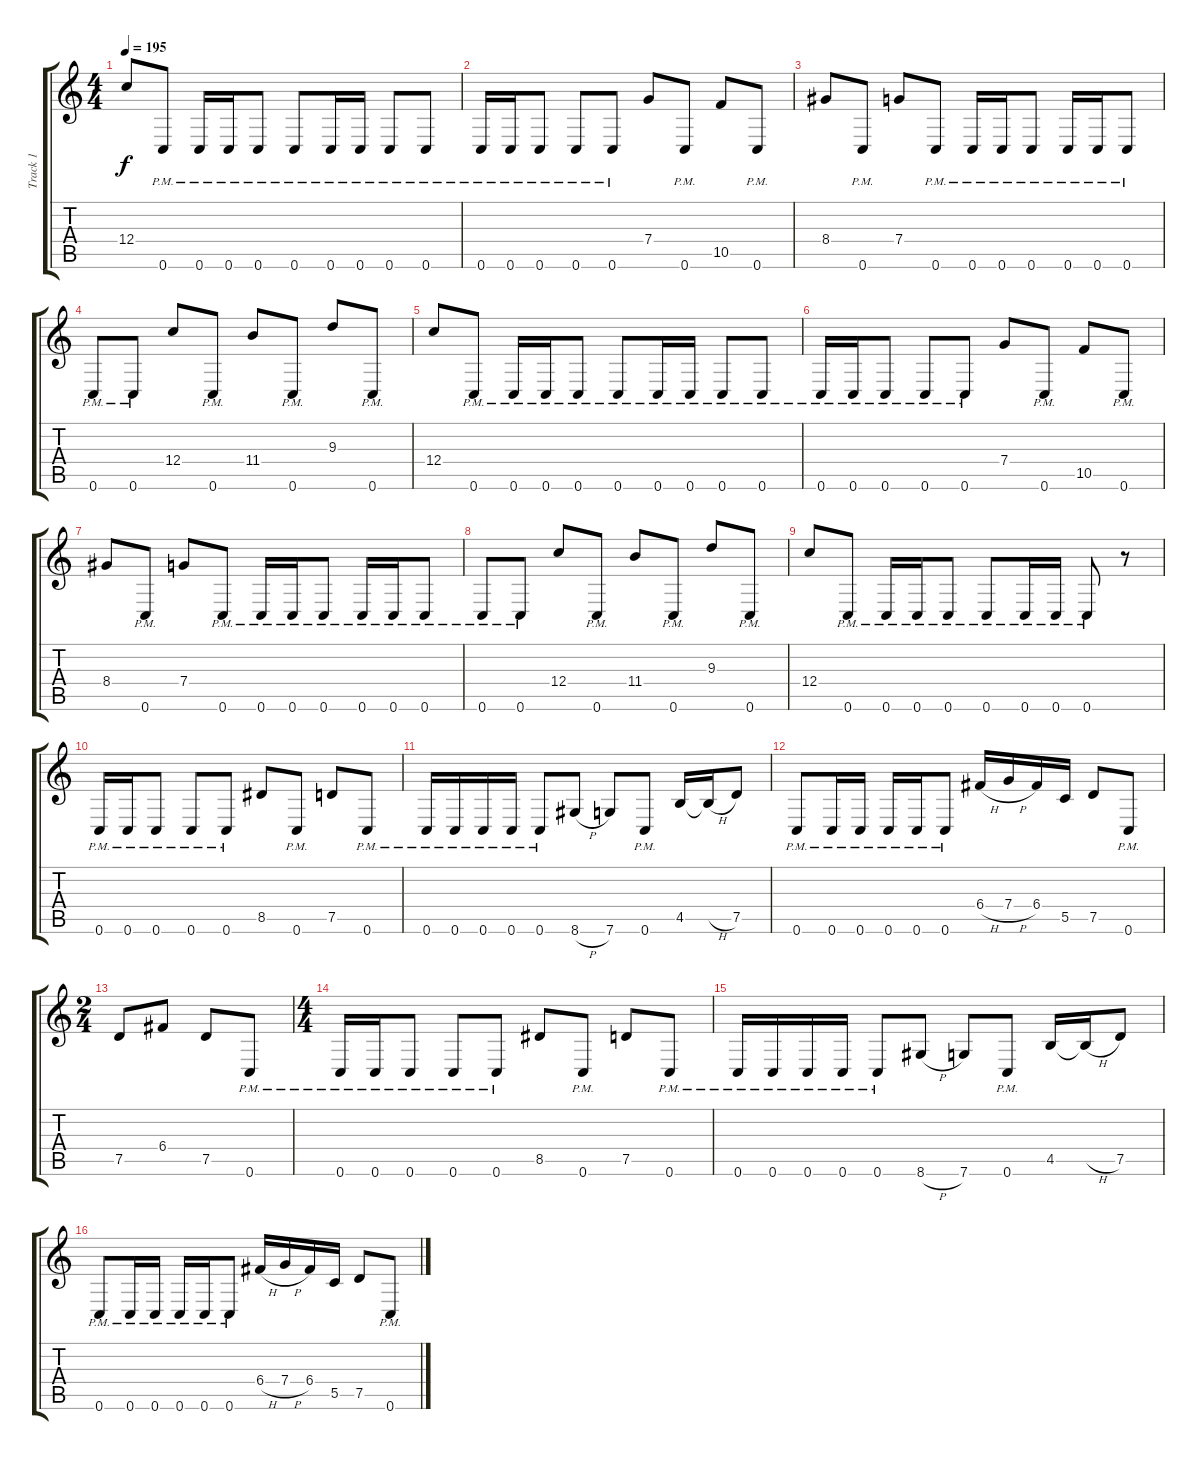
\track ("Track 1" "Track 1") {instrument distortionguitar}
\staff {score tabs}
\tuning (D4 A3 F3 C3 G2 C2) {hide}
\ts (4 4)
\tempo 195
\clef g2
\ks c
12.4.8{dy f} 0.6{pm}.8 0.6{pm}.16 0.6{pm}.16 0.6{pm}.8 0.6{pm}.8 0.6{pm}.16 0.6{pm}.16 0.6{pm}.8 0.6{pm}.8 |
0.6{pm}.16 0.6{pm}.16 0.6{pm}.8 0.6{pm}.8 0.6{pm}.8 7.4.8 0.6{pm}.8 10.5.8 0.6{pm}.8 |
8.4.8 0.6{pm}.8 7.4.8 0.6{pm}.8 0.6{pm}.16 0.6{pm}.16 0.6{pm}.8 0.6{pm}.16 0.6{pm}.16 0.6{pm}.8 |
0.6{pm}.8 0.6{pm}.8 12.4.8 0.6{pm}.8 11.4.8 0.6{pm}.8 9.3.8 0.6{pm}.8 |
12.4.8 0.6{pm}.8 0.6{pm}.16 0.6{pm}.16 0.6{pm}.8 0.6{pm}.8 0.6{pm}.16 0.6{pm}.16 0.6{pm}.8 0.6{pm}.8 |
0.6{pm}.16 0.6{pm}.16 0.6{pm}.8 0.6{pm}.8 0.6{pm}.8 7.4.8 0.6{pm}.8 10.5.8 0.6{pm}.8 |
8.4.8 0.6{pm}.8 7.4.8 0.6{pm}.8 0.6{pm}.16 0.6{pm}.16 0.6{pm}.8 0.6{pm}.16 0.6{pm}.16 0.6{pm}.8 |
0.6{pm}.8 0.6{pm}.8 12.4.8 0.6{pm}.8 11.4.8 0.6{pm}.8 9.3.8 0.6{pm}.8 |
12.4.8 0.6{pm}.8 0.6{pm}.16 0.6{pm}.16 0.6{pm}.8 0.6{pm}.8 0.6{pm}.16 0.6{pm}.16 0.6{pm}.8 r.8 |
0.6{pm}.16 0.6{pm}.16 0.6{pm}.8 0.6{pm}.8 0.6{pm}.8 8.5.8 0.6{pm}.8 7.5.8 0.6{pm}.8 |
0.6{pm}.16 0.6{pm}.16 0.6{pm}.16 0.6{pm}.16 0.6{pm}.8 8.6{h}.8 7.6.8 0.6{pm}.8 4.5.16 4.5{h t}.16 7.5.8 |
0.6{pm}.8 0.6{pm}.16 0.6{pm}.16 0.6{pm}.16 0.6{pm}.16 0.6{pm}.8 6.4{h}.16 7.4{h}.16 6.4.16 5.5.16 7.5.8 0.6{pm}.8 |
\ts (2 4)
7.5.8 6.4.8 7.5.8 0.6{pm}.8 |
\ts (4 4)
0.6{pm}.16 0.6{pm}.16 0.6{pm}.8 0.6{pm}.8 0.6{pm}.8 8.5.8 0.6{pm}.8 7.5.8 0.6{pm}.8 |
0.6{pm}.16 0.6{pm}.16 0.6{pm}.16 0.6{pm}.16 0.6{pm}.8 8.6{h}.8 7.6.8 0.6{pm}.8 4.5.16 4.5{h t}.16 7.5.8 |
0.6{pm}.8 0.6{pm}.16 0.6{pm}.16 0.6{pm}.16 0.6{pm}.16 0.6{pm}.8 6.4{h}.16 7.4{h}.16 6.4.16 5.5.16 7.5.8 0.6{pm}.8
